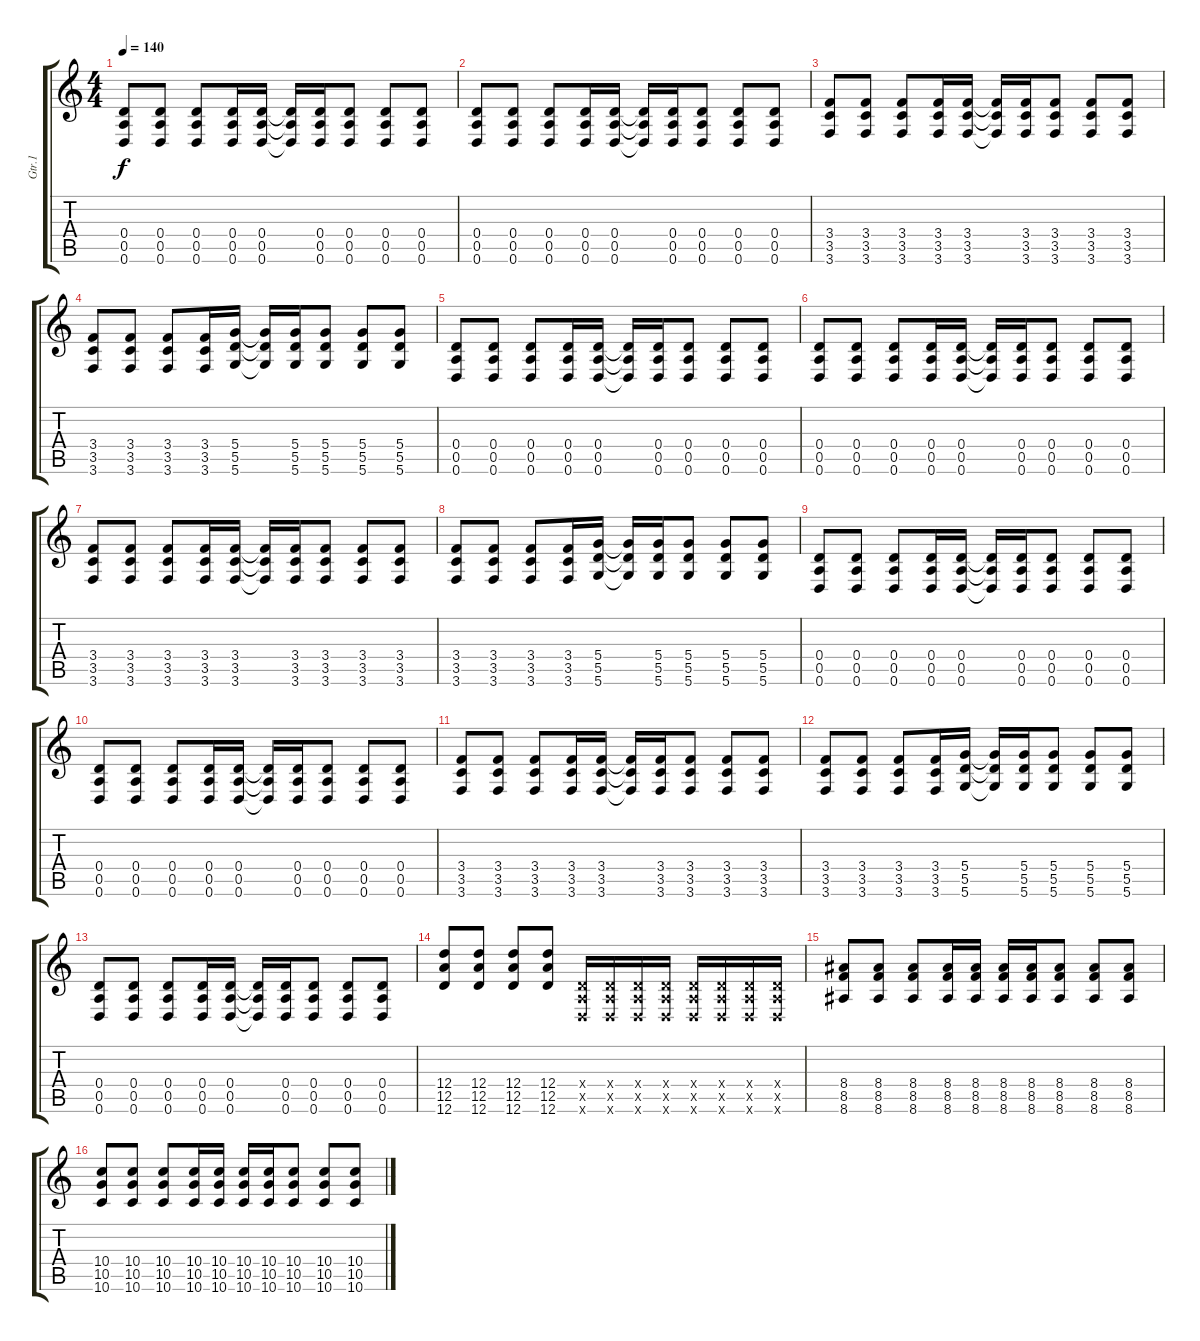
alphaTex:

\track ("Gtr.1" "Gtr.1") {instrument distortionguitar}
\staff {score tabs}
\tuning (E4 B3 G3 D3 A2 D2) {hide}
\ts (4 4)
\tempo 140
\clef g2
\ks c
(0.4 0.5 0.6).8{dy f} (0.4 0.5 0.6).8 (0.4 0.5 0.6).8 (0.4 0.5 0.6).16 (0.4 0.5 0.6).16 (0.4{t} 0.5{t} 0.6{t}).16 (0.4 0.5 0.6).16 (0.4 0.5 0.6).8 (0.4 0.5 0.6).8 (0.4 0.5 0.6).8 |
(0.4 0.5 0.6).8 (0.4 0.5 0.6).8 (0.4 0.5 0.6).8 (0.4 0.5 0.6).16 (0.4 0.5 0.6).16 (0.4{t} 0.5{t} 0.6{t}).16 (0.4 0.5 0.6).16 (0.4 0.5 0.6).8 (0.4 0.5 0.6).8 (0.4 0.5 0.6).8 |
(3.4 3.5 3.6).8 (3.4 3.5 3.6).8 (3.4 3.5 3.6).8 (3.4 3.5 3.6).16 (3.4 3.5 3.6).16 (3.4{t} 3.5{t} 3.6{t}).16 (3.4 3.5 3.6).16 (3.4 3.5 3.6).8 (3.4 3.5 3.6).8 (3.4 3.5 3.6).8 |
(3.4 3.5 3.6).8 (3.4 3.5 3.6).8 (3.4 3.5 3.6).8 (3.4 3.5 3.6).16 (5.4 5.5 5.6).16 (5.4{t} 5.5{t} 5.6{t}).16 (5.4 5.5 5.6).16 (5.4 5.5 5.6).8 (5.4 5.5 5.6).8 (5.4 5.5 5.6).8 |
(0.4 0.5 0.6).8 (0.4 0.5 0.6).8 (0.4 0.5 0.6).8 (0.4 0.5 0.6).16 (0.4 0.5 0.6).16 (0.4{t} 0.5{t} 0.6{t}).16 (0.4 0.5 0.6).16 (0.4 0.5 0.6).8 (0.4 0.5 0.6).8 (0.4 0.5 0.6).8 |
(0.4 0.5 0.6).8 (0.4 0.5 0.6).8 (0.4 0.5 0.6).8 (0.4 0.5 0.6).16 (0.4 0.5 0.6).16 (0.4{t} 0.5{t} 0.6{t}).16 (0.4 0.5 0.6).16 (0.4 0.5 0.6).8 (0.4 0.5 0.6).8 (0.4 0.5 0.6).8 |
(3.4 3.5 3.6).8 (3.4 3.5 3.6).8 (3.4 3.5 3.6).8 (3.4 3.5 3.6).16 (3.4 3.5 3.6).16 (3.4{t} 3.5{t} 3.6{t}).16 (3.4 3.5 3.6).16 (3.4 3.5 3.6).8 (3.4 3.5 3.6).8 (3.4 3.5 3.6).8 |
(3.4 3.5 3.6).8 (3.4 3.5 3.6).8 (3.4 3.5 3.6).8 (3.4 3.5 3.6).16 (5.4 5.5 5.6).16 (5.4{t} 5.5{t} 5.6{t}).16 (5.4 5.5 5.6).16 (5.4 5.5 5.6).8 (5.4 5.5 5.6).8 (5.4 5.5 5.6).8 |
(0.4 0.5 0.6).8 (0.4 0.5 0.6).8 (0.4 0.5 0.6).8 (0.4 0.5 0.6).16 (0.4 0.5 0.6).16 (0.4{t} 0.5{t} 0.6{t}).16 (0.4 0.5 0.6).16 (0.4 0.5 0.6).8 (0.4 0.5 0.6).8 (0.4 0.5 0.6).8 |
(0.4 0.5 0.6).8 (0.4 0.5 0.6).8 (0.4 0.5 0.6).8 (0.4 0.5 0.6).16 (0.4 0.5 0.6).16 (0.4{t} 0.5{t} 0.6{t}).16 (0.4 0.5 0.6).16 (0.4 0.5 0.6).8 (0.4 0.5 0.6).8 (0.4 0.5 0.6).8 |
(3.4 3.5 3.6).8 (3.4 3.5 3.6).8 (3.4 3.5 3.6).8 (3.4 3.5 3.6).16 (3.4 3.5 3.6).16 (3.4{t} 3.5{t} 3.6{t}).16 (3.4 3.5 3.6).16 (3.4 3.5 3.6).8 (3.4 3.5 3.6).8 (3.4 3.5 3.6).8 |
(3.4 3.5 3.6).8 (3.4 3.5 3.6).8 (3.4 3.5 3.6).8 (3.4 3.5 3.6).16 (5.4 5.5 5.6).16 (5.4{t} 5.5{t} 5.6{t}).16 (5.4 5.5 5.6).16 (5.4 5.5 5.6).8 (5.4 5.5 5.6).8 (5.4 5.5 5.6).8 |
(0.4 0.5 0.6).8 (0.4 0.5 0.6).8 (0.4 0.5 0.6).8 (0.4 0.5 0.6).16 (0.4 0.5 0.6).16 (0.4{t} 0.5{t} 0.6{t}).16 (0.4 0.5 0.6).16 (0.4 0.5 0.6).8 (0.4 0.5 0.6).8 (0.4 0.5 0.6).8 |
(12.4 12.5 12.6).8 (12.4 12.5 12.6).8 (12.4 12.5 12.6).8 (12.4 12.5 12.6).8 (0.4{x} 0.5{x} 0.6{x}).16 (0.4{x} 0.5{x} 0.6{x}).16 (0.4{x} 0.5{x} 0.6{x}).16 (0.4{x} 0.5{x} 0.6{x}).16 (0.4{x} 0.5{x} 0.6{x}).16 (0.4{x} 0.5{x} 0.6{x}).16 (0.4{x} 0.5{x} 0.6{x}).16 (0.4{x} 0.5{x} 0.6{x}).16 |
(8.4 8.5 8.6).8 (8.4 8.5 8.6).8 (8.4 8.5 8.6).8 (8.4 8.5 8.6).16 (8.4 8.5 8.6).16 (8.4 8.5 8.6).16 (8.4 8.5 8.6).16 (8.4 8.5 8.6).8 (8.4 8.5 8.6).8 (8.4 8.5 8.6).8 |
(10.4 10.5 10.6).8 (10.4 10.5 10.6).8 (10.4 10.5 10.6).8 (10.4 10.5 10.6).16 (10.4 10.5 10.6).16 (10.4 10.5 10.6).16 (10.4 10.5 10.6).16 (10.4 10.5 10.6).8 (10.4 10.5 10.6).8 (10.4 10.5 10.6).8
